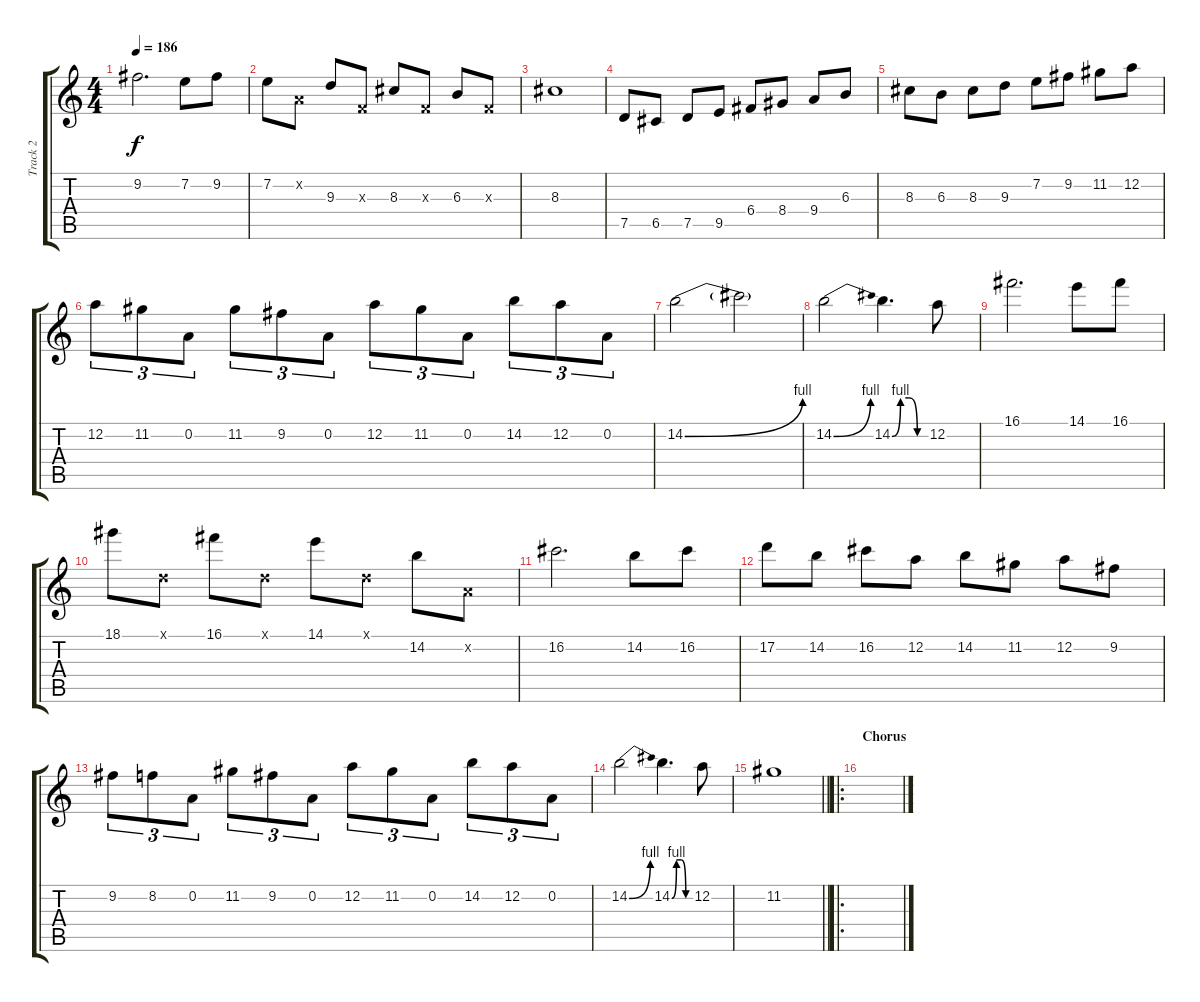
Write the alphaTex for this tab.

\track ("Track 2" "Track 2") {instrument distortionguitar}
\staff {score tabs}
\tuning (D4 A3 F3 C3 G2 D2) {hide}
\ts (4 4)
\tempo 186
\clef g2
\ks c
9.2.2{d dy f} 7.2.8 9.2.8 |
7.2.8 0.2{x}.8 9.3.8 0.3{x}.8 8.3.8 0.3{x}.8 6.3.8 0.3{x}.8 |
8.3.1 |
7.5.8 6.5.8 7.5.8 9.5.8 6.4.8 8.4.8 9.4.8 6.3.8 |
8.3.8 6.3.8 8.3.8 9.3.8 7.2.8 9.2.8 11.2.8 12.2.8 |
12.2.8{tu (3 2)} 11.2.8{tu (3 2)} 0.2.8{tu (3 2)} 11.2.8{tu (3 2)} 9.2.8{tu (3 2)} 0.2.8{tu (3 2)} 12.2.8{tu (3 2)} 11.2.8{tu (3 2)} 0.2.8{tu (3 2)} 14.2.8{tu (3 2)} 12.2.8{tu (3 2)} 0.2.8{tu (3 2)} |
14.2{be (bend 0 0 60 4)}.2 14.2{t}.2 |
14.2{be (bend 0 0 60 4)}.2 14.2{be (custom 0 0 15 4 30 4 45 0 60 0)}.4{d} 12.2.8 |
16.1.2{d} 14.1.8 16.1.8 |
18.1.8 0.1{x}.8 16.1.8 0.1{x}.8 14.1.8 0.1{x}.8 14.2.8 0.2{x}.8 |
16.2.2{d} 14.2.8 16.2.8 |
17.2.8 14.2.8 16.2.8 12.2.8 14.2.8 11.2.8 12.2.8 9.2.8 |
9.2.8{tu (3 2)} 8.2.8{tu (3 2)} 0.2.8{tu (3 2)} 11.2.8{tu (3 2)} 9.2.8{tu (3 2)} 0.2.8{tu (3 2)} 12.2.8{tu (3 2)} 11.2.8{tu (3 2)} 0.2.8{tu (3 2)} 14.2.8{tu (3 2)} 12.2.8{tu (3 2)} 0.2.8{tu (3 2)} |
14.2{be (bend 0 0 60 4)}.2 14.2{be (custom 0 0 15 4 30 4 45 0 60 0)}.4{d} 12.2.8 |
\barLineRight lightlight
11.2.1 |
\ro
\section ("" "Chorus")
